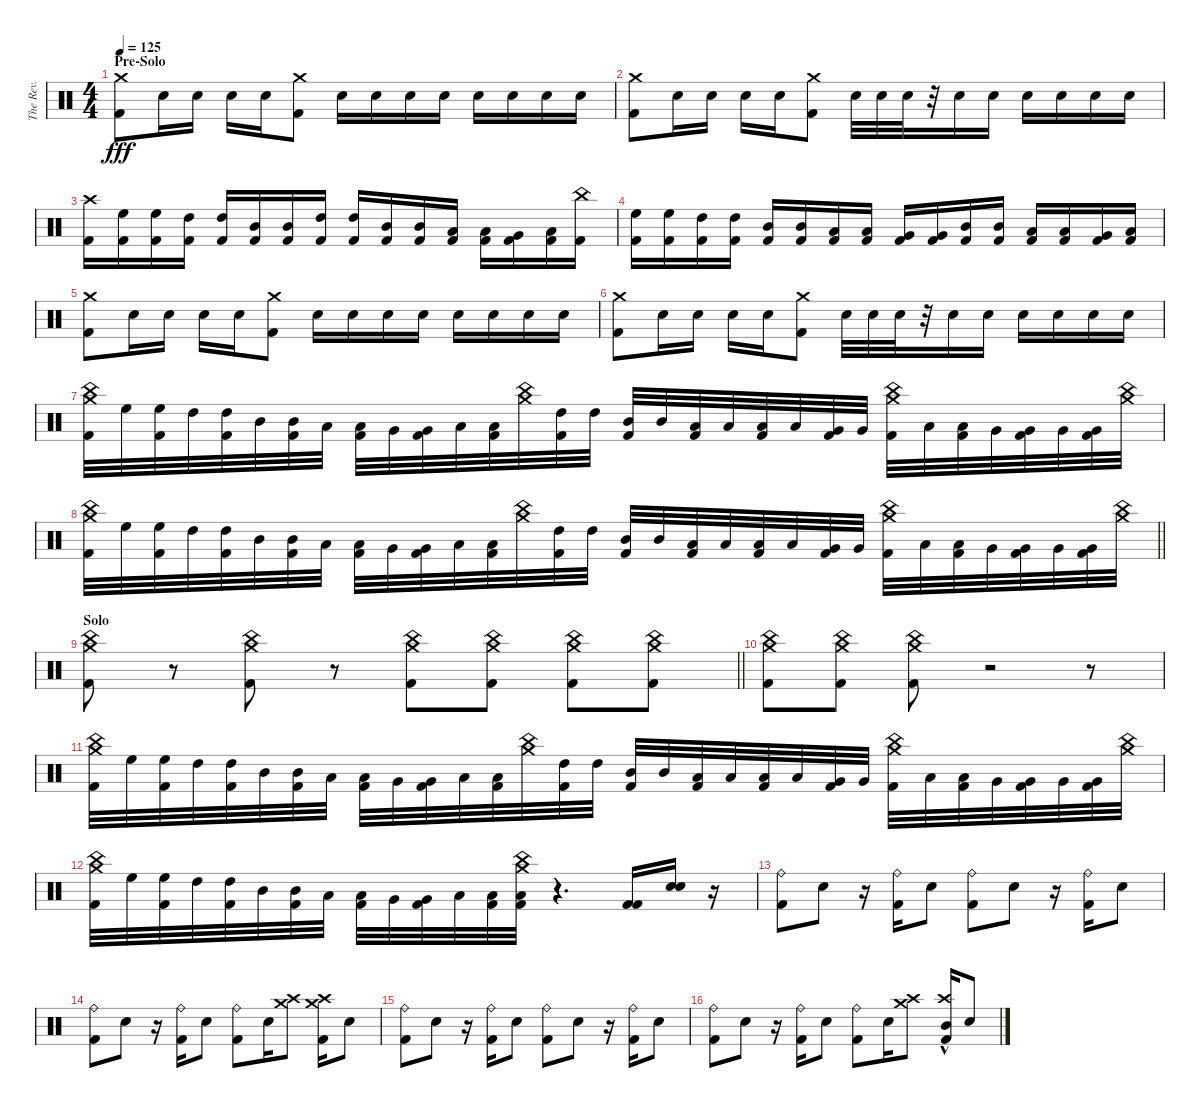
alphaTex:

\track ("The Rev." "The Rev.") {instrument percussion}
\staff {score}
\articulation defaults
\ts (4 4)
\section ("" "Pre-Solo")
\tempo 125
\clef neutral
\ks c
("Crash medium (hit)" "Kick (hit) 2").8{dy fff} "Snare (hit) 2".16 "Snare (hit) 2".16 "Snare (hit) 2".16 "Snare (hit) 2".16 ("Crash medium (hit)" "Kick (hit) 2").8 "Snare (hit) 2".16 "Snare (hit) 2".16 "Snare (hit) 2".16 "Snare (hit) 2".16 "Snare (hit) 2".16 "Snare (hit) 2".16 "Snare (hit) 2".16 "Snare (hit) 2".16 |
("Crash medium (hit)" "Kick (hit) 2").8 "Snare (hit) 2".16 "Snare (hit) 2".16 "Snare (hit) 2".16 "Snare (hit) 2".16 ("Crash medium (hit)" "Kick (hit) 2").8 "Snare (hit) 2".32 "Snare (hit) 2".32 "Snare (hit) 2".32 r.32 "Snare (hit) 2".16 "Snare (hit) 2".16 "Snare (hit) 2".16 "Snare (hit) 2".16 "Snare (hit) 2".16 "Snare (hit) 2".16 |
("Crash high (hit)" "Kick (hit) 2").16 ("High Floor Tom (hit)" "Kick (hit) 2").16 ("High Floor Tom (hit)" "Kick (hit) 2").16 ("High Tom (hit)" "Kick (hit) 2").16 ("High Tom (hit)" "Kick (hit) 2").16 ("Mid Tom (hit)" "Kick (hit) 2").16 ("Mid Tom (hit)" "Kick (hit) 2").16 ("High Tom (hit)" "Kick (hit) 2").16 ("High Tom (hit)" "Kick (hit) 2").16 ("Mid Tom (hit)" "Kick (hit) 2").16 ("Mid Tom (hit)" "Kick (hit) 2").16 ("Low Tom (hit)" "Kick (hit) 2").16 ("Low Tom (hit)" "Kick (hit) 2").16 ("Very Low Tom (hit)" "Kick (hit) 2").16 ("Low Floor Tom (hit)" "Kick (hit) 2").16 ("China (hit)" "Kick (hit) 2").16 |
("High Floor Tom (hit)" "Kick (hit) 2").16 ("High Floor Tom (hit)" "Kick (hit) 2").16 ("High Tom (hit)" "Kick (hit) 2").16 ("High Tom (hit)" "Kick (hit) 2").16 ("Mid Tom (hit)" "Kick (hit) 2").16 ("Mid Tom (hit)" "Kick (hit) 2").16 ("Low Tom (hit)" "Kick (hit) 2").16 ("Low Tom (hit)" "Kick (hit) 2").16 ("Very Low Tom (hit)" "Kick (hit) 2").16 ("Very Low Tom (hit)" "Kick (hit) 2").16 ("Mid Tom (hit)" "Kick (hit) 2").16 ("Mid Tom (hit)" "Kick (hit) 2").16 ("Low Tom (hit)" "Kick (hit) 2").16 ("Low Tom (hit)" "Kick (hit) 2").16 ("Very Low Tom (hit)" "Kick (hit) 2").16 ("Low Floor Tom (hit)" "Kick (hit) 2").16 |
("Crash medium (hit)" "Kick (hit) 2").8 "Snare (hit) 2".16 "Snare (hit) 2".16 "Snare (hit) 2".16 "Snare (hit) 2".16 ("Crash medium (hit)" "Kick (hit) 2").8 "Snare (hit) 2".16 "Snare (hit) 2".16 "Snare (hit) 2".16 "Snare (hit) 2".16 "Snare (hit) 2".16 "Snare (hit) 2".16 "Snare (hit) 2".16 "Snare (hit) 2".16 |
("Crash medium (hit)" "Kick (hit) 2").8 "Snare (hit) 2".16 "Snare (hit) 2".16 "Snare (hit) 2".16 "Snare (hit) 2".16 ("Crash medium (hit)" "Kick (hit) 2").8 "Snare (hit) 2".32 "Snare (hit) 2".32 "Snare (hit) 2".32 r.32 "Snare (hit) 2".16 "Snare (hit) 2".16 "Snare (hit) 2".16 "Snare (hit) 2".16 "Snare (hit) 2".16 "Snare (hit) 2".16 |
("Crash medium (hit)" "China (hit)" "Kick (hit) 2").32 "High Floor Tom (hit)".32 ("High Floor Tom (hit)" "Kick (hit) 2").32 "High Tom (hit)".32 ("High Tom (hit)" "Kick (hit) 2").32 "Mid Tom (hit)".32 ("Mid Tom (hit)" "Kick (hit) 2").32 "Low Tom (hit)".32 ("Low Tom (hit)" "Kick (hit) 2").32 "Very Low Tom (hit)".32 ("Very Low Tom (hit)" "Kick (hit) 2").32 "Low Floor Tom (hit)".32 ("Low Floor Tom (hit)" "Kick (hit) 2").32 ("Crash medium (hit)" "China (hit)").32 ("High Tom (hit)" "Kick (hit) 2").32 "High Tom (hit)".32 ("Mid Tom (hit)" "Kick (hit) 2").32 "Mid Tom (hit)".32 ("Low Tom (hit)" "Kick (hit) 2").32 "Low Tom (hit)".32 ("Low Tom (hit)" "Kick (hit) 2").32 "Low Tom (hit)".32 ("Very Low Tom (hit)" "Kick (hit) 2").32 "Very Low Tom (hit)".32 ("Crash medium (hit)" "China (hit)" "Kick (hit) 2").32 "Low Tom (hit)".32 ("Low Tom (hit)" "Kick (hit) 2").32 "Very Low Tom (hit)".32 ("Very Low Tom (hit)" "Kick (hit) 2").32 "Very Low Tom (hit)".32 ("Very Low Tom (hit)" "Kick (hit) 2").32 ("Crash medium (hit)" "China (hit)").32 |
\barLineRight lightlight
("Crash medium (hit)" "China (hit)" "Kick (hit) 2").32 "High Floor Tom (hit)".32 ("High Floor Tom (hit)" "Kick (hit) 2").32 "High Tom (hit)".32 ("High Tom (hit)" "Kick (hit) 2").32 "Mid Tom (hit)".32 ("Mid Tom (hit)" "Kick (hit) 2").32 "Low Tom (hit)".32 ("Low Tom (hit)" "Kick (hit) 2").32 "Very Low Tom (hit)".32 ("Very Low Tom (hit)" "Kick (hit) 2").32 "Low Floor Tom (hit)".32 ("Low Floor Tom (hit)" "Kick (hit) 2").32 ("Crash medium (hit)" "China (hit)").32 ("High Tom (hit)" "Kick (hit) 2").32 "High Tom (hit)".32 ("Mid Tom (hit)" "Kick (hit) 2").32 "Mid Tom (hit)".32 ("Low Tom (hit)" "Kick (hit) 2").32 "Low Tom (hit)".32 ("Low Tom (hit)" "Kick (hit) 2").32 "Low Tom (hit)".32 ("Very Low Tom (hit)" "Kick (hit) 2").32 "Very Low Tom (hit)".32 ("Crash medium (hit)" "China (hit)" "Kick (hit) 2").32 "Low Tom (hit)".32 ("Low Tom (hit)" "Kick (hit) 2").32 "Very Low Tom (hit)".32 ("Very Low Tom (hit)" "Kick (hit) 2").32 "Very Low Tom (hit)".32 ("Very Low Tom (hit)" "Kick (hit) 2").32 ("Crash medium (hit)" "China (hit)").32 |
\section ("" "Solo")
\barLineRight lightlight
("Crash medium (hit)" "China (hit)" "Kick (hit) 2").8 r.8 ("Crash medium (hit)" "China (hit)" "Kick (hit) 2").8 r.8 ("Crash medium (hit)" "China (hit)" "Kick (hit) 2").8 ("Crash medium (hit)" "China (hit)" "Kick (hit) 2").8 ("Crash medium (hit)" "China (hit)" "Kick (hit) 2").8 ("Crash medium (hit)" "China (hit)" "Kick (hit) 2").8 |
("Crash medium (hit)" "China (hit)" "Kick (hit) 2").8 ("Crash medium (hit)" "China (hit)" "Kick (hit) 2").8 ("Crash medium (hit)" "China (hit)" "Kick (hit) 2").8 r.2 r.8 |
("Crash medium (hit)" "China (hit)" "Kick (hit) 2").32 "High Floor Tom (hit)".32 ("High Floor Tom (hit)" "Kick (hit) 2").32 "High Tom (hit)".32 ("High Tom (hit)" "Kick (hit) 2").32 "Mid Tom (hit)".32 ("Mid Tom (hit)" "Kick (hit) 2").32 "Low Tom (hit)".32 ("Low Tom (hit)" "Kick (hit) 2").32 "Very Low Tom (hit)".32 ("Very Low Tom (hit)" "Kick (hit) 2").32 "Low Floor Tom (hit)".32 ("Low Floor Tom (hit)" "Kick (hit) 2").32 ("Crash medium (hit)" "China (hit)").32 ("High Tom (hit)" "Kick (hit) 2").32 "High Tom (hit)".32 ("Mid Tom (hit)" "Kick (hit) 2").32 "Mid Tom (hit)".32 ("Low Tom (hit)" "Kick (hit) 2").32 "Low Tom (hit)".32 ("Low Tom (hit)" "Kick (hit) 2").32 "Low Tom (hit)".32 ("Very Low Tom (hit)" "Kick (hit) 2").32 "Very Low Tom (hit)".32 ("Crash medium (hit)" "China (hit)" "Kick (hit) 2").32 "Low Tom (hit)".32 ("Low Tom (hit)" "Kick (hit) 2").32 "Very Low Tom (hit)".32 ("Very Low Tom (hit)" "Kick (hit) 2").32 "Very Low Tom (hit)".32 ("Very Low Tom (hit)" "Kick (hit) 2").32 ("Crash medium (hit)" "China (hit)").32 |
("Crash medium (hit)" "China (hit)" "Kick (hit) 2").32 "High Floor Tom (hit)".32 ("High Floor Tom (hit)" "Kick (hit) 2").32 "High Tom (hit)".32 ("High Tom (hit)" "Kick (hit) 2").32 "Mid Tom (hit)".32 ("Mid Tom (hit)" "Kick (hit) 2").32 "Low Tom (hit)".32 ("Low Tom (hit)" "Kick (hit) 2").32 "Very Low Tom (hit)".32 ("Very Low Tom (hit)" "Kick (hit) 2").32 "Low Floor Tom (hit)".32 ("Low Floor Tom (hit)" "Kick (hit) 2").32 ("Crash medium (hit)" "China (hit)" "Low Floor Tom (hit)" "Kick (hit) 2").32 r.4{d} ("Kick (hit) 2" "Kick (hit) 2").16 ("Snare (hit) 2" "Snare (hit) 2").16 r.16 |
("Ride (bell)" "Kick (hit) 2").8 "Snare (hit) 2".8 r.16 ("Ride (bell)" "Kick (hit) 2").16 "Snare (hit) 2".8 ("Ride (bell)" "Kick (hit) 2").8 "Snare (hit) 2".8 r.16 ("Ride (bell)" "Kick (hit) 2").16 "Snare (hit) 2".8 |
("Ride (bell)" "Kick (hit) 2").8 "Snare (hit) 2".8 r.16 ("Ride (bell)" "Kick (hit) 2").16 "Snare (hit) 2".8 ("Ride (bell)" "Kick (hit) 2").8 "Snare (hit) 2".16 ("Crash high (hit)" "Crash medium (hit)").8 ("Crash high (hit)" "Crash medium (hit)" "Kick (hit) 2").16 "Snare (hit) 2".8 |
("Ride (bell)" "Kick (hit) 2").8 "Snare (hit) 2".8 r.16 ("Ride (bell)" "Kick (hit) 2").16 "Snare (hit) 2".8 ("Ride (bell)" "Kick (hit) 2").8 "Snare (hit) 2".8 r.16 ("Ride (bell)" "Kick (hit) 2").16 "Snare (hit) 2".8 |
("Ride (bell)" "Kick (hit) 2").8 "Snare (hit) 2".8 r.16 ("Ride (bell)" "Kick (hit) 2").16 "Snare (hit) 2".8 ("Ride (bell)" "Kick (hit) 2").8 "Snare (hit) 2".16 ("Crash medium (hit)" "Crash high (hit)").8 ("Crash high (hit)"{hac} "Mid Tom (hit)"{hac} "Kick (hit) 2").16 "Snare (hit) 2".8
